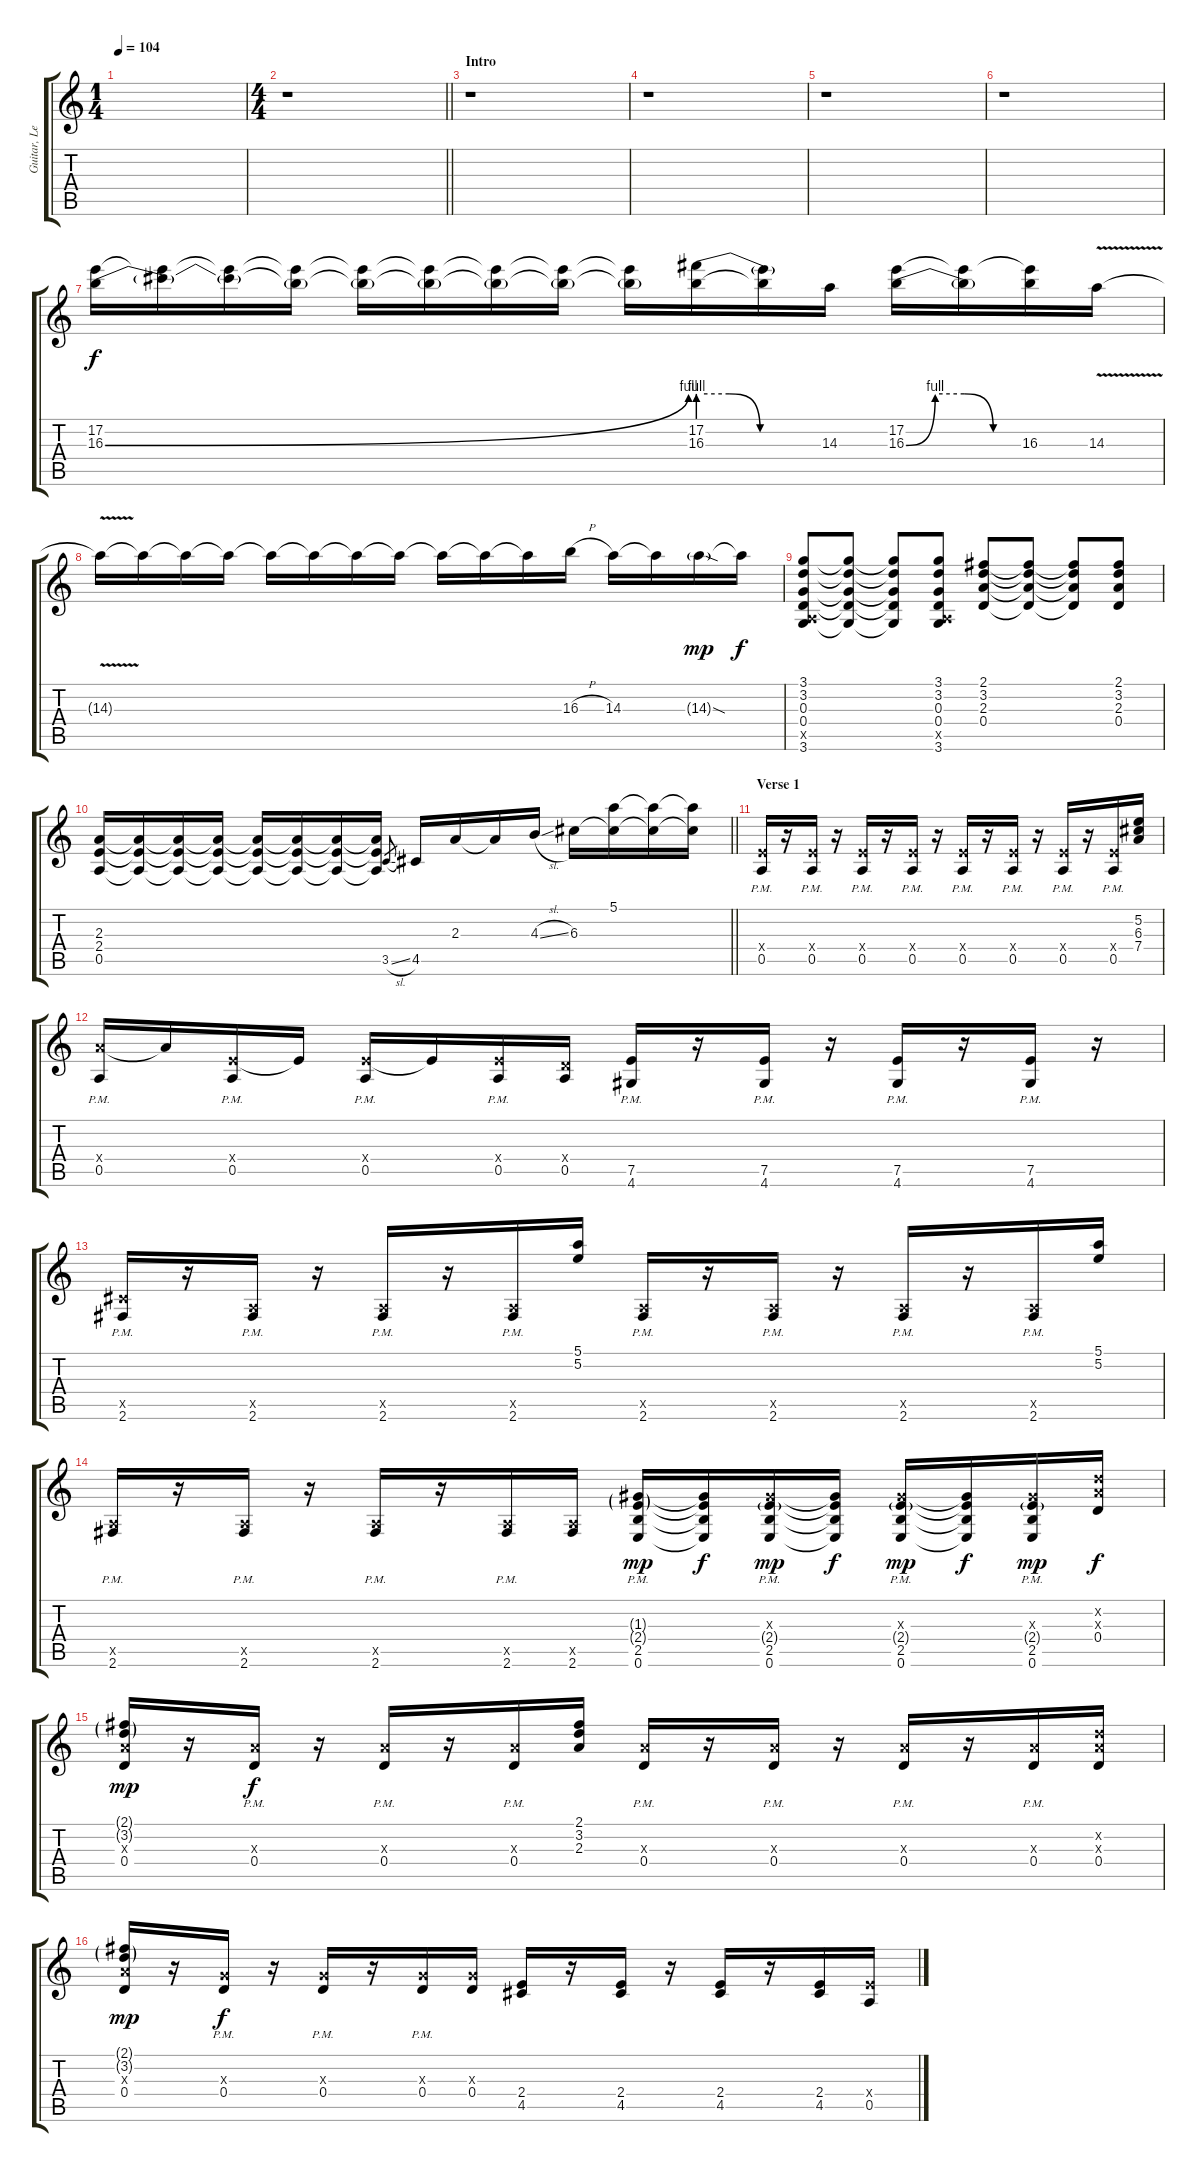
\track ("Guitar, Lead" "Guitar, Le") {instrument distortionguitar}
\staff {score tabs}
\tuning (E4 B3 G3 D3 A2 E2) {hide}
\ts (1 4)
\tempo 104
\clef g2
\ks c
|
\ts (4 4)
\barLineRight lightlight
r.1 |
\section ("" "Intro")
r.1 |
r.1 |
r.1 |
r.1 |
(17.2 16.3{be (bend 0 0 60 4)}).16 (17.2{t} 16.3{t}).16 (17.2{t} 16.3{t}).16 (17.2{t} 16.3{t}).16 (17.2{t} 16.3{t}).16 (17.2{t} 16.3{t}).16 (17.2{t} 16.3{t}).16 (17.2{t} 16.3{t}).16 (17.2{t} 16.3{t}).16 (17.2{be (custom 0 4 15 4 30 0 60 0)} 16.3).16 (17.2{t} 16.3{t}).16 14.3.16 (17.2 16.3{be (custom 0 0 15 4 30 4 45 0 60 0)}).16 (17.2{t} 16.3{t}).16 (17.2{t} 16.3).16 14.3{v}.16 |
14.3{t}.16 14.3{t}.16 14.3{t}.16 14.3{t}.16 14.3{t}.16 14.3{t}.16 14.3{t}.16 14.3{t}.16 14.3{t}.16 14.3{t}.16 14.3{t}.16 16.3{h}.16 14.3.16 14.3{t}.16 14.3{sod g}.16{dy mp} 14.3{t}.16{dy f} |
(3.1 3.2 0.3 0.4 0.5{x} 3.6).8 (3.1{t} 3.2{t} 0.3{t} 0.4{t} 3.6{t}).8 (3.1{t} 3.2{t} 0.3{t} 0.4{t} 3.6{t}).8 (3.1 3.2 0.3 0.4 0.5{x} 3.6).8 (2.1 3.2 2.3 0.4).8 (2.1{t} 3.2{t} 2.3{t} 0.4{t}).8 (2.1{t} 3.2{t} 2.3{t} 0.4{t}).8 (2.1 3.2 2.3 0.4).8 |
\barLineRight lightlight
(2.3 2.4 0.5).16 (2.3{t} 2.4{t} 0.5{t}).16 (2.3{t} 2.4{t} 0.5{t}).16 (2.3{t} 2.4{t} 0.5{t}).16 (2.3{t} 2.4{t} 0.5{t}).16 (2.3{t} 2.4{t} 0.5{t}).16 (2.3{t} 2.4{t} 0.5{t}).16 (2.3{t} 2.4{t} 0.5{t}).16 3.5{sl}.8{gr} 4.5.16 2.3.16 2.3{t}.16 4.3{sl}.16 6.3.16 (5.1 6.3{t}).16 (5.1{t} 6.3{t}).16 (5.1{t} 6.3{t}).16 |
\section ("" "Verse 1")
(2.4{pm x} 0.5{pm}).16 r.16 (2.4{pm x} 0.5{pm}).16 r.16 (2.4{pm x} 0.5{pm}).16 r.16 (2.4{pm x} 0.5{pm}).16 r.16 (2.4{pm x} 0.5{pm}).16 r.16 (2.4{pm x} 0.5{pm}).16 r.16 (2.4{pm x} 0.5{pm}).16 r.16 (2.4{x} 0.5{pm}).16 (5.2 6.3 7.4).16 |
(7.4{x} 0.5{pm}).16 7.4{t}.16 (2.4{pm x} 0.5{pm}).16 2.4{t}.16 (2.4{pm x} 0.5{pm}).16 2.4{t}.16 (2.4{pm x} 0.5{pm}).16 (0.4{x} 0.5).16 (7.5{pm} 4.6{pm}).16 r.16 (7.5{pm} 4.6{pm}).16 r.16 (7.5{pm} 4.6{pm}).16 r.16 (7.5{pm} 4.6{pm}).16 r.16 |
(4.5{x} 2.6{pm}).16 r.16 (0.5{x} 2.6{pm}).16 r.16 (0.5{x} 2.6{pm}).16 r.16 (0.5{x} 2.6{pm}).16 (5.1 5.2).16 (0.5{x} 2.6{pm}).16 r.16 (0.5{x} 2.6{pm}).16 r.16 (0.5{x} 2.6{pm}).16 r.16 (0.5{x} 2.6{pm}).16 (5.1 5.2).16 |
(0.5{x} 2.6{pm}).16 r.16 (0.5{x} 2.6{pm}).16 r.16 (0.5{x} 2.6{pm}).16 r.16 (0.5{x} 2.6{pm}).16 (0.5{x} 2.6).16 (1.3{g pm} 2.4{g pm} 2.5{pm} 0.6{pm}).16{dy mp} (1.3{t} 2.4{t} 2.5{t} 0.6{t}).16{dy f} (1.3{pm x} 2.4{g pm} 2.5{pm} 0.6{pm}).16{dy mp} (1.3{t} 2.4{t} 2.5{t} 0.6{t}).16{dy f} (1.3{pm x} 2.4{g pm} 2.5{pm} 0.6{pm}).16{dy mp} (1.3{t} 2.4{t} 2.5{t} 0.6{t}).16{dy f} (1.3{pm x} 2.4{g pm} 2.5{pm} 0.6{pm}).16{dy mp} (3.2{x} 2.3{x} 0.4).16{dy f} |
(2.1{g} 3.2{g} 2.3{x} 0.4).16{dy mp} r.16 (2.3{x} 0.4{pm}).16{dy f} r.16 (2.3{x} 0.4{pm}).16 r.16 (2.3{x} 0.4{pm}).16 (2.1 3.2 2.3).16 (2.3{x} 0.4{pm}).16 r.16 (2.3{x} 0.4{pm}).16 r.16 (2.3{x} 0.4{pm}).16 r.16 (2.3{x} 0.4{pm}).16 (3.2{x} 2.3{x} 0.4).16 |
(2.1{g} 3.2{g} 2.3{x} 0.4).16{dy mp} r.16 (0.3{x} 0.4{pm}).16{dy f} r.16 (0.3{x} 0.4{pm}).16 r.16 (0.3{x} 0.4{pm}).16 (0.3{x} 0.4).16 (2.4 4.5).16 r.16 (2.4 4.5).16 r.16 (2.4 4.5).16 r.16 (2.4 4.5).16 (2.4{x} 0.5).16
